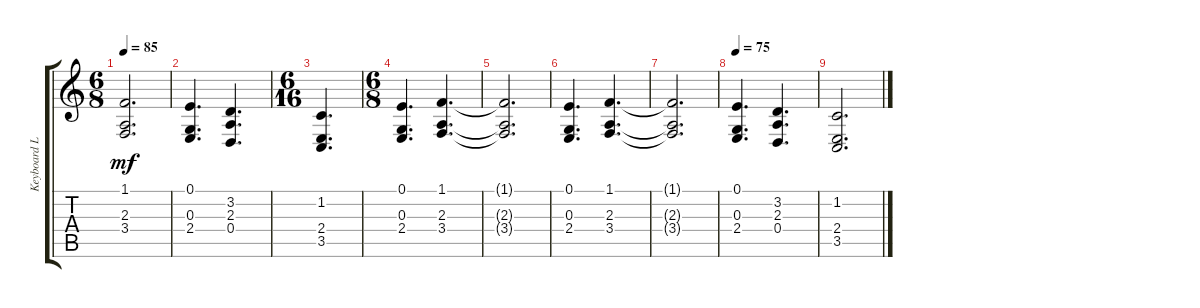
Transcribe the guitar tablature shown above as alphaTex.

\track ("Keyboard Left Hand" "Keyboard L") {instrument acousticgrandpiano}
\staff {score tabs}
\tuning (E4 B3 G3 D3 A2 E2) {hide}
\ts (6 8)
\tempo 85
\clef g2
\ks c
(1.1{t} 2.3{t} 3.4{t}).2{d dy mf} |
(0.1 0.3 2.4).4{d} (3.2 2.3 0.4).4{d} |
\ts (6 16)
(1.2 2.4 3.5).4{d} |
\ts (6 8)
(0.1 0.3 2.4).4{d} (1.1 2.3 3.4).4{d} |
(1.1{t} 2.3{t} 3.4{t}).2{d} |
(0.1 0.3 2.4).4{d} (1.1 2.3 3.4).4{d} |
(1.1{t} 2.3{t} 3.4{t}).2{d} |
\tempo 60
\tempo 75
(0.1 0.3 2.4).4{d} (3.2 2.3 0.4).4{d} |
(1.2 2.4 3.5).2{d}
